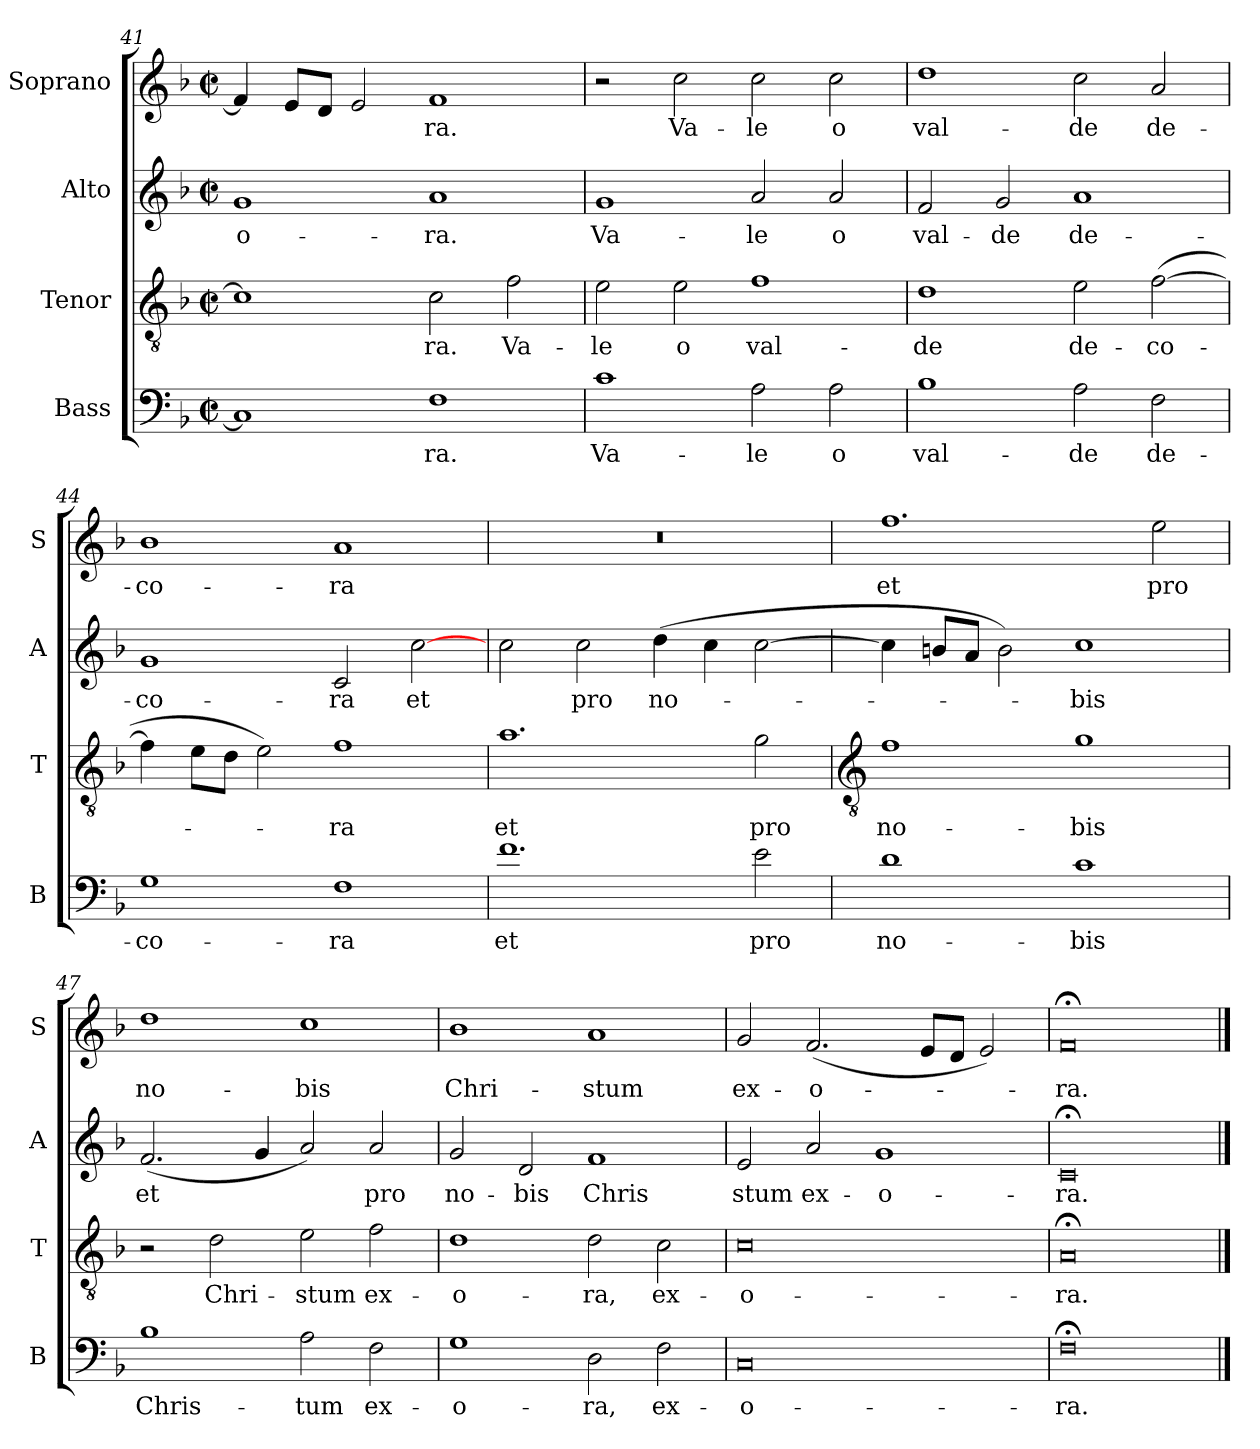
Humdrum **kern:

**kern	**text	**kern	**text	**kern	**text	**kern	**text
*part4	*part4	*part3	*part3	*part2	*part2	*part1	*part1
*staff4	*staff4	*staff3	*staff3	*staff2	*staff2	*staff1	*staff1
*I"Bass	*	*I"Tenor	*	*I"Alto	*	*I"Soprano	*
*I'B	*	*I'T	*	*I'A	*	*I'S	*
!!LO:LB:g=z
*clefF4	*	*clefGv2	*	*clefG2	*	*clefG2	*
*k[b-]	*	*k[b-]	*	*k[b-]	*	*k[b-]	*
*F:	*	*F:	*	*F:	*	*F:	*
*M4/2	*	*M4/2	*	*M4/2	*	*M4/2	*
*met(c|)	*	*met(c|)	*	*met(c|)	*	*met(c|)	*
=41	=41	=41	=41	=41	=41	=41	=41
!	!	!	!	!	!LO:LY:b	!	!
1C]	.	1c]	.	1g	-o-	4f]	.
.	.	.	.	.	.	8eL	.
.	.	.	.	.	.	8dJ	.
.	.	.	.	.	.	2e	.
!	!LO:LY:b	!	!LO:LY:b	!	!LO:LY:b	!	!LO:LY:b
1F	ra.	2c	ra.	1a	-ra.	1f	ra.
!	!	!	!LO:LY:b	!	!	!	!
.	.	2f	Va-	.	.	.	.
=42	=42	=42	=42	=42	=42	=42	=42
!	!LO:LY:b	!	!LO:LY:b	!	!LO:LY:b	!	!
1c	Va-	2e	-le	1g	Va-	2r	.
!	!	!	!LO:LY:b	!	!	!	!LO:LY:b
.	.	2e	o	.	.	2cc	Va-
!	!LO:LY:b	!	!LO:LY:b	!	!LO:LY:b	!	!LO:LY:b
2A	-le	1f	val-	2a	-le	2cc	-le
!	!LO:LY:b	!	!	!	!LO:LY:b	!	!LO:LY:b
2A	o	.	.	2a	o	2cc	o
=43	=43	=43	=43	=43	=43	=43	=43
!	!LO:LY:b	!	!LO:LY:b	!	!LO:LY:b	!	!LO:LY:b
1B-	val-	1d	-de	2f	val-	1dd	val-
!	!	!	!	!	!LO:LY:b	!	!
.	.	.	.	2g	-de	.	.
!	!LO:LY:b	!	!LO:LY:b	!	!LO:LY:b	!	!LO:LY:b
2A	-de	2e	de-	1a	de-	2cc	-de
!	!LO:LY:b	!	!LO:LY:b	!	!	!	!LO:LY:b
2F	de-	(>[2f	-co-	.	.	2a	de-
=44	=44	=44	=44	=44	=44	=44	=44
!	!LO:LY:b	!	!	!	!LO:LY:b	!	!LO:LY:b
1G	-co-	4f]	.	1g	-co-	1b-	-co-
.	.	8eL	.	.	.	.	.
.	.	8dJ	.	.	.	.	.
.	.	2e)	.	.	.	.	.
!	!LO:LY:b	!	!LO:LY:b	!	!LO:LY:b	!	!LO:LY:b
1F	-ra	1f	ra	2c	-ra	1a	-ra
!	!	!	!	!	!LO:LY:b	!	!
.	.	.	.	[2cc	et	.	.
=45	=45	=45	=45	=45	=45	=45	=45
!	!LO:LY:b	!	!LO:LY:b	!	!	!	!
1.f	et	1.a	et	2cc	.	0r	.
!	!	!	!	!	!LO:LY:b	!	!
.	.	.	.	2cc	pro	.	.
!	!	!	!	!	!LO:LY:b	!	!
.	.	.	.	(>4dd	no-	.	.
.	.	.	.	4cc	.	.	.
!	!LO:LY:b	!	!LO:LY:b	!	!	!	!
2e	pro	2g	pro	[2cc	.	.	.
!!LO:LB:g=z
=46	=46	=46	=46	=46	=46	=46	=46
*	*	*clefGv2	*	*	*	*	*
!	!LO:LY:b	!	!LO:LY:b	!	!	!	!LO:LY:b
1d	no-	1f	no-	4cc]	.	1.ff	et
.	.	.	.	8bnL	.	.	.
.	.	.	.	8aJ	.	.	.
.	.	.	.	2b)	.	.	.
!	!LO:LY:b	!	!LO:LY:b	!	!LO:LY:b	!	!
1c	-bis	1g	-bis	1cc	bis	.	.
!	!	!	!	!	!	!	!LO:LY:b
.	.	.	.	.	.	2ee	pro
=47	=47	=47	=47	=47	=47	=47	=47
!	!LO:LY:b	!	!	!	!LO:LY:b	!	!LO:LY:b
1B-	Chris-	2r	.	(<2.f	et	1dd	no-
!	!	!	!LO:LY:b	!	!	!	!
.	.	2d	Chri-	.	.	.	.
.	.	.	.	4g	.	.	.
!	!LO:LY:b	!	!LO:LY:b	!	!	!	!LO:LY:b
2A	-tum	2e	-stum	2a)	.	1cc	-bis
!	!LO:LY:b	!	!LO:LY:b	!	!LO:LY:b	!	!
2F	ex-	2f	ex-	2a	pro	.	.
=48	=48	=48	=48	=48	=48	=48	=48
!	!LO:LY:b	!	!LO:LY:b	!	!LO:LY:b	!	!LO:LY:b
1G	-o-	1d	-o-	2g	no-	1b-	Chri-
!	!	!	!	!	!LO:LY:b	!	!
.	.	.	.	2d	-bis	.	.
!	!LO:LY:b	!	!LO:LY:b	!	!LO:LY:b	!	!LO:LY:b
2D	-ra,	2d	-ra,	1f	Chris	1a	-stum
!	!LO:LY:b	!	!LO:LY:b	!	!	!	!
2F	ex-	2c	ex-	.	.	.	.
=49	=49	=49	=49	=49	=49	=49	=49
!	!LO:LY:b	!	!LO:LY:b	!	!LO:LY:b	!	!LO:LY:b
0C	-o-	0c	-o-	2e	stum	2g	ex-
!	!	!	!	!	!LO:LY:b	!	!LO:LY:b
.	.	.	.	2a	ex-	(<2.f	-o-
!	!	!	!	!	!LO:LY:b	!	!
.	.	.	.	1g	-o-	.	.
.	.	.	.	.	.	8eL	.
.	.	.	.	.	.	8dJ	.
.	.	.	.	.	.	2e)	.
=50	=50	=50	=50	=50	=50	=50	=50
!	!LO:LY:b	!	!LO:LY:b	!	!LO:LY:b	!	!LO:LY:b
0F;<	-ra.	0A;<	-ra.	0c;<	-ra.	0f;<	ra.
==	==	==	==	==	==	==	==
*-	*-	*-	*-	*-	*-	*-	*-
